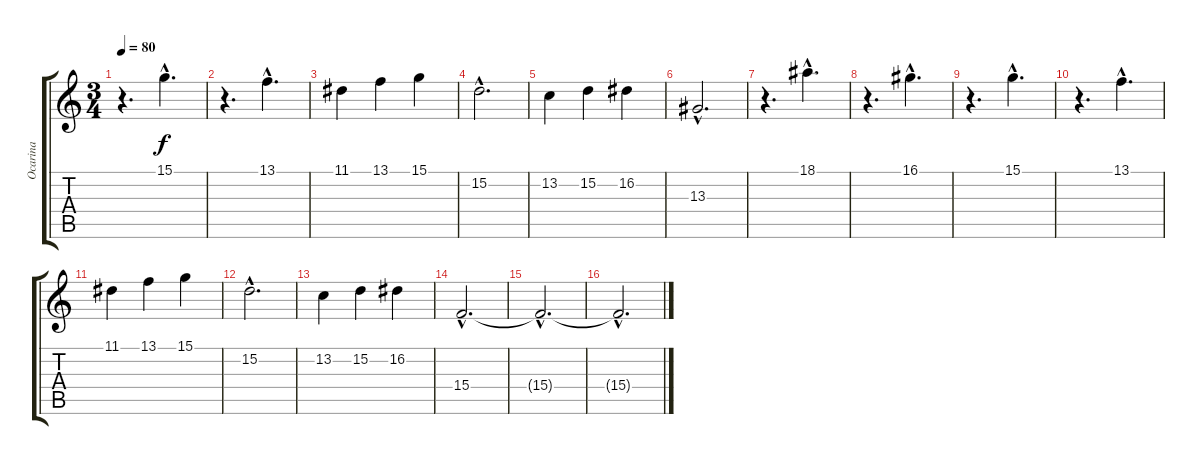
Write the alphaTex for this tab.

\track ("Ocarina" "Ocarina") {instrument ocarina}
\staff {score tabs}
\tuning (E4 B3 G3 D3 A2 E2) {hide}
\ts (3 4)
\tempo 80
\clef g2
\ks c
r.4{d dy f} 15.1{hac}.4{d} |
r.4{d} 13.1{hac}.4{d} |
11.1.4 13.1.4 15.1.4 |
15.2{hac}.2{d} |
13.2.4 15.2.4 16.2.4 |
13.3{hac}.2{d} |
r.4{d} 18.1{hac}.4{d} |
r.4{d} 16.1{hac}.4{d} |
r.4{d} 15.1{hac}.4{d} |
r.4{d} 13.1{hac}.4{d} |
11.1.4 13.1.4 15.1.4 |
15.2{hac}.2{d} |
13.2.4 15.2.4 16.2.4 |
15.4{hac}.2{d} |
15.4{hac t}.2{d} |
15.4{hac t}.2{d}
